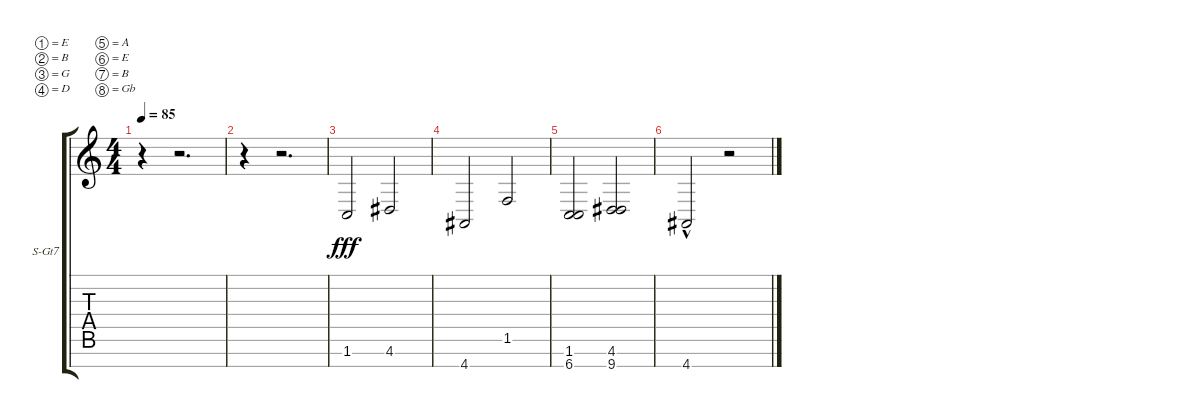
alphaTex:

\defaultSystemsLayout 4
\bracketExtendMode groupsimilarinstruments
\firstSystemTrackNameOrientation horizontal
\otherSystemsTrackNameOrientation horizontal
\track ("Steel Guitar" "S-Gt7") {instrument acousticguitarsteel}
\staff {score tabs}
\tuning (E4 B3 G3 D3 A2 E2 B1 Gb1)
\ts (4 4)
\tempo 85
\clef g2
\scale
0.333333
\ks c
r.4{dy fff} r.2{d} |
\scale
0.333333 r.4 r.2{d} |
\scale
0.333333 1.7.2 4.7.2 |
4.8.2 1.6.2 |
(1.7 6.8).2 (4.7 9.8).2 |
4.8{hac}.2 r.2
